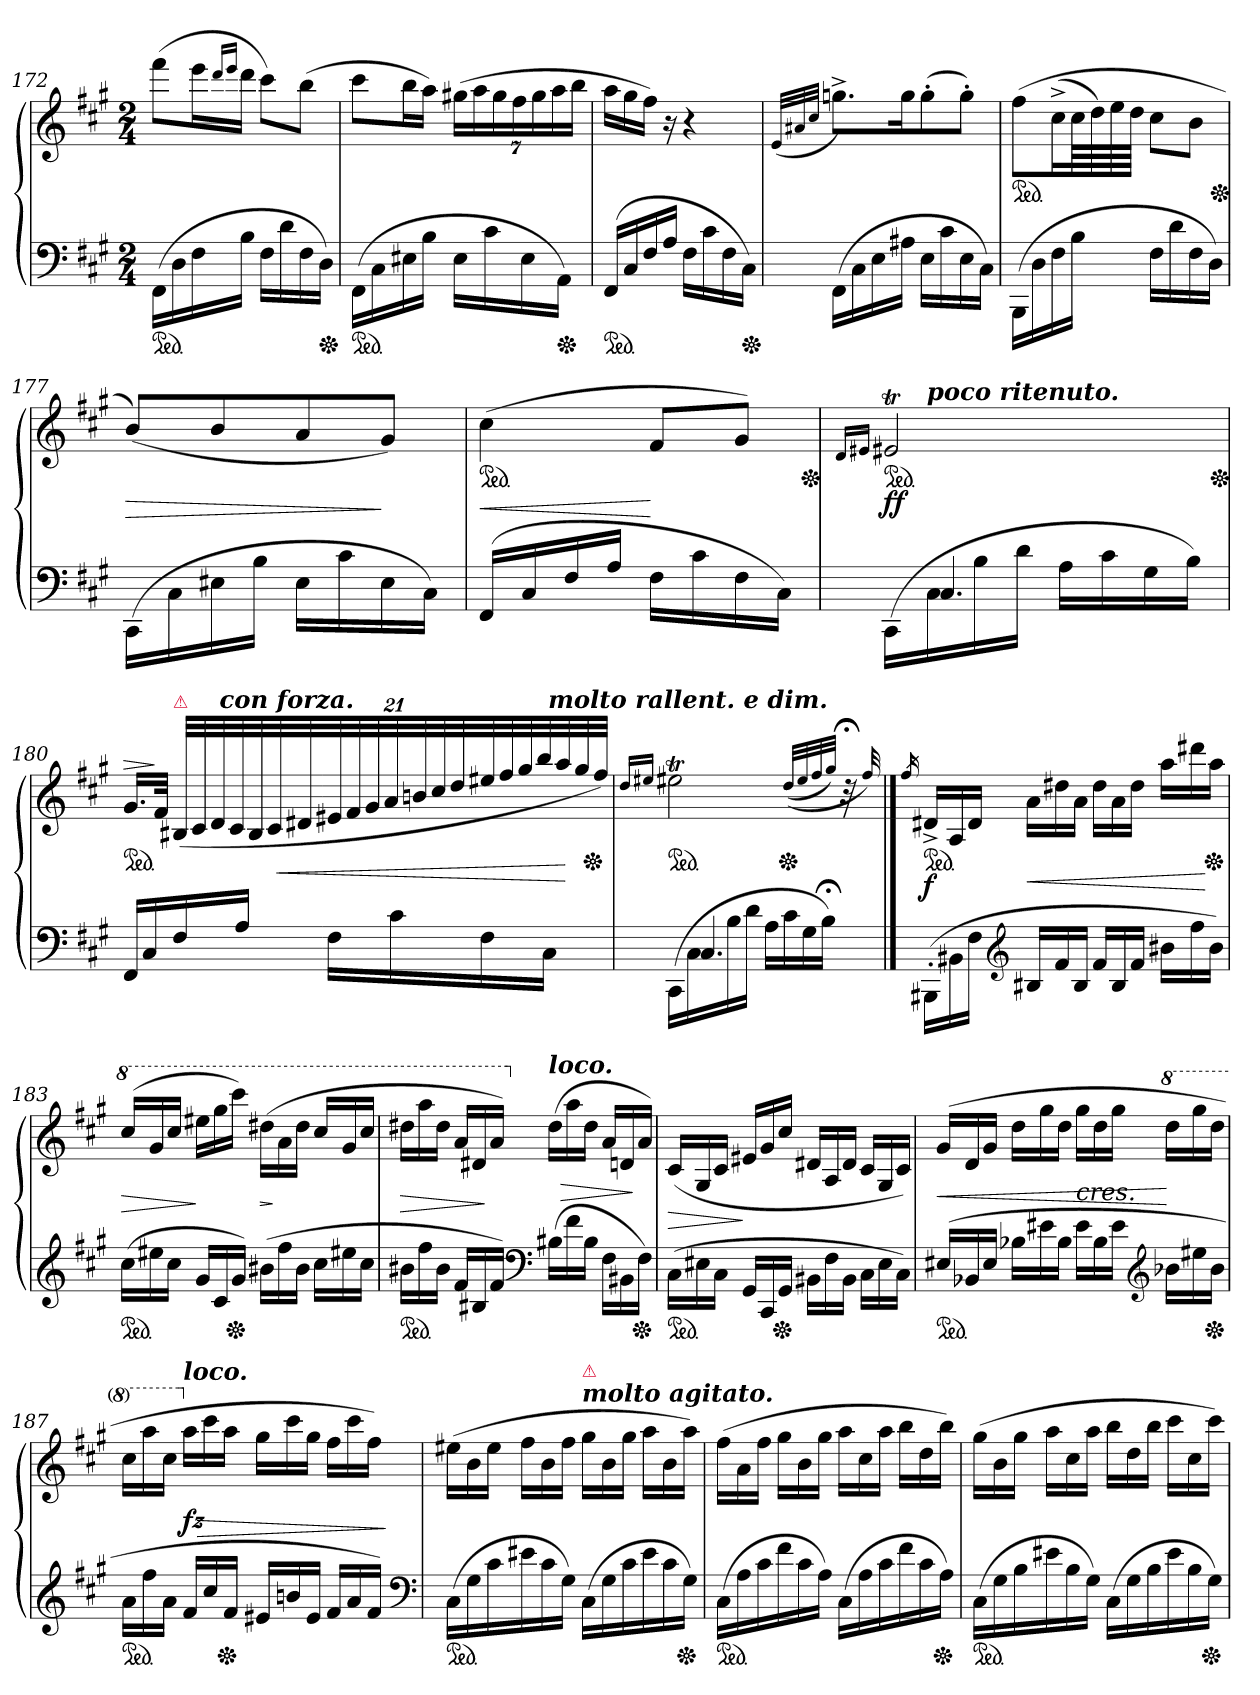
**kern	**kern	**dynam
*part1	*part1	*part1
*staff2	*staff1	*staff1/2
*clefF4	*clefG2	*
*k[f#c#g#]	*k[f#c#g#]	*
*M2/4	*M2/4	*
*ped	*	*
=172	=172	=172
(>16FF#LL	(>8fff#L	.
16D	.	.
16F#	16eeeL	.
.	16qqddd/LL	.
.	16qqeee/JJ	.
16BJJ	16dddJJ	.
16F#LL	8ccc#L)	.
16d	.	.
16F#	(>8bbJ	.
*Xped	*	*
16DJJ)	.	.
=173	=173	=173
*ped	*	*
(>16FF#\LL	8ccc#L	.
16C#	.	.
16E#X	16bbL	.
16BJJ	16aaJJ)	.
16E#LL	(>28gg#XLL	.
.	28aa	.
16c#	.	.
.	28gg#	.
.	28ff#	.
16E#	.	.
.	28gg#	.
.	28aa	.
*Xped	*	*
16AAJJ)	.	.
.	28bbJJ	.
=174	=174	=174
*ped	*	*
(>16FF#LL	16aaLL	.
16C#	16gg#	.
16F#	16ff#JJ)	.
16AJJ	16r	.
16F#LL	4r	.
16c#	.	.
16F#	.	.
*Xped	*	*
16C#JJ)	.	.
=175	=175	=175
.	(<32qqe/LLL	.
.	32qqa#X/	.
.	32qqcc#/JJJ	.
(>16FF#\LL	8.ggn^>L)	.
16C#\	.	.
16E\	.	.
16A#X\JJ	16ggK	.
16ELL	(>8gg'	.
16c#	.	.
16E	8gg'J)	.
16C#JJ)	.	.
=176	=176	=176
*	*ped	*
(>16BBB\LL	(>8ff#L	.
16D\	.	.
16F#\	(>16cc#^L	.
16B\JJ	64cc#LL	.
.	64dd)	.
.	64ee	.
.	64ddJJJJ	.
16F#LL	8cc#L	.
16d	.	.
16F#	8bJ	.
*	*Xped	*
16DJJ)	.	.
=177	=177	=177
(>16CC#\LL	(>8b/L)	>
16C#\	.	.
16E#X\	8b/	.
16B\JJ	.	.
16E#LL	8a/	.
16c#	.	.
16E#	8g#J)	]
16C#JJ)	.	.
=178	=178	=178
*	*ped	*
(>16FF#LL	(>4cc#	<
16C#	.	.
16F#	.	.
16AJJ	.	.
16F#LL	8f#L	[
16c#	.	.
16F#	8g#J)	.
*	*Xped	*
16C#JJ)	.	.
=179	=179	=179
.	16qqd/LL	.
.	16qqe#X/JJ	.
*^	*^	*
*	*	*ped	*	*
(>16CC#\LL	16ryy	2e#Xt	16ryy	f f
!	!	!	!LO:TX:a:Bi:t=poco ritenuto.	!
16C#	4.C#/	.	4..ryy	.
16B\	.	.	.	.
16d\JJ	.	.	.	.
16A\LL	.	.	.	.
16c#	.	.	.	.
16G#	.	.	.	.
*	*	*Xped	*	*
16BJJ)	16ryy	.	.	.
=180	=180	=180	=180	=180
!	!	!	!	!LO:HP:a
*v	*v	*	*	*
*	*v	*v	*
*	*ped	*
16FF#LL	16.g#LL	>
16C#	.	.
.	32f#JJk	]
!	!LO:TX:a:color=crimson:t=⚠	!
16F#	(>56B#X/LLL	.
.	56c#	.
.	56d	.
!	!LO:TX:a:Bi:t=con forza.	!
.	56c#\	.
16AJJ	.	.
.	56B#	.
.	56c#	.
.	56d#X/	<
16F#LL	56e#X	.
.	56f#	.
.	56g#	.
.	56a	.
16c#	.	.
.	56bn	.
.	56cc#	.
.	56dd	.
16F#	56ee#X	.
.	56ff#	.
.	56gg#	.
.	56bb	.
16C#JJ	.	.
!	!LO:TX:a:Bi:t=molto rallent. e dim.	!
.	56aa	.
.	56gg#	[
*	*Xped	*
.	56ff#JJJ)	.
=181	=181	=181
.	16qqdd/LL	.
.	16qqee#X/JJ	.
*^	*	*
*	*	*ped	*
(>16CC#\LL	16ryy	2ee#Xt	.
16C#	4.C#/	.	.
16B	.	.	.
16dJJ	.	.	.
16A\LL	.	.	.
16c#	.	.	.
16G#	.	.	.
*	*	*Xped	*
16B;<JJ)	16ryy	.	.
*v	*v	*	*
.	(<(>32qqdd/LLL	.
.	32qqee#/	.
.	32qqff#/	.
.	32qqgg#/JJJ)	.
.	32qqr;<	.
.	32qqff#/)	.
==182	==182	==182
*	*MM84	*
.	16qff#/	.
*Xtuplet	*Xtuplet	*
!	!LO:TX:a:Bi:t=a Tempo.	!
!	!LO:TX:a:Bi:t=agitato.	!
*	*ped	*
(<24BBB#X'>\LL	24d#X^LL	f
24BB#X\	24A	.
24F#JJ	24d#JJ	.
*clefG2	*	*
24B#XLL	24aLL	<
24f#	24dd#X	.
24B#JJ	24aJJ	.
24f#LL	24dd#LL	.
24B#	24a	.
24f#JJ	24dd#JJ	.
24b#XLL	24aaLL	.
24ff#	24ddd#X	.
*	*Xped	*
24b#JJ)	24aaJJ	[
=183	=183	=183
*	*8va	*
*ped	*	*
(>24cc#LL	(>24ccc#LL	>
24ee#X	24gg#	.
24cc#JJ	24ccc#JJ	.
24g#LL	24eee#XLL	]
24c#	24ggg#	.
*Xped	*	*
24g#JJ)	24cccc#JJ)	.
(>24b#XLL	(>24ddd#XLL	>
24ff#	24aa	]
24b#JJ	24ddd#JJ	.
24cc#LL	24ccc#/LL	.
24ee#X	24gg#/	.
24cc#JJ	24ccc#JJ	.
=184	=184	=184
*ped	*	*
24b#XLL	24ddd#XLL	>
24ff#	24aaa	.
24b#JJ	24ddd#JJ	.
24f#LL	24aaLL	.
24B#X	24dd#X	.
24f#JJ)	24aaJJ)	]
*clefF4	*	*
*	*X8va	*
!	!LO:TX:a:Bi:t=loco.	!
(>24B#XLL	(>24dd#LL	.
24f#	24aa	>
24B#JJ	24dd#JJ	.
24F#LL	24aLL	.
24BB#X	24d	.
*Xped	*	*
24F#JJ)	24aJJ)	]
=185	=185	=185
*ped	*	*
(>24C#\LL	(>24c#LL	>
24E#X\	24G#	.
24C#\JJ	24c#JJ	.
24GG#LL	24e#XLL	]
24CC#	24g#	.
*Xped	*	*
24GG#JJ	24cc#JJ	.
24BB#X\LL	24d#XLL	.
24F#\	24A	.
24BB#\JJ	24d#JJ	.
24C#\LL	24c#LL	.
24E#\	24G#	.
24C#\JJ)	24c#JJ)	.
=186	=186	=186
*ped	*	*
(<24E#XLL	(>24g#LL	<
24BB-X	24d	.
24E#JJ	24g#JJ	.
24B-XLL	24ddLL	.
24e#X	24gg#	.
24B-JJ	24ddJJ	.
!	!LO:TX:c:i:t=cres.	!
24e#LL	24gg#LL	.
24B-	24dd	.
24e#JJ	24gg#JJ	.
*clefG2	*	*
*	*8va	*
24b-XLL	24dddLL	[
24ee#X	24ggg#	.
*Xped	*	*
24b-JJ	24dddJJ	.
=187	=187	=187
*ped	*	*
24a\LL	24ccc#LL	.
24ff#	24aaa	.
24aJJ	24ccc#JJ	.
*	*X8va	*
!	!LO:TX:a:Bi:t=loco.	!
24f#LL	24aaLL	fz
24cc#	24ccc#	>
*Xped	*	*
24f#JJ	24aaJJ	.
24e#X/LL	24gg#LL	.
24bn	24ccc#	.
24e#JJ	24gg#JJ	.
24f#LL	24ff#LL	.
24a	24ccc#	.
24f#JJ)	24ff#JJ)	.
*clefF4	*	*
.	.	]
=188	=188	=188
*ped	*	*
(24C#LL	(>24ee#XLL	.
24G#	24b	.
24c#	24ee#JJ	.
24e#X	24ff#LL	.
24c#	24b	.
24G#JJ)	24ff#JJ	.
!	!LO:TX:a:Bi:t=molto agitato.	!
!	!LO:TX:a:B:color=crimson:t=⚠	!
(24C#LL	24gg#LL	.
24G#	24b	.
24c#	24gg#JJ	.
24e#	24aaLL	.
24c#	24b	.
*Xped	*	*
24G#JJ)	24aaJJ)	.
=189	=189	=189
*ped	*	*
(>24C#LL	(>24ff#LL	.
24A	24a	.
24c#	24ff#JJ	.
24f#	24gg#LL	.
24c#	24b	.
24AJJ)	24gg#JJ	.
(>24C#LL	24aaLL	.
24A	24cc#	.
24c#	24aaJJ	.
24f#	24bbLL	.
24c#	24dd	.
*Xped	*	*
24AJJ)	24bbJJ)	.
=190	=190	=190
*ped	*	*
(>24C#LL	(>24gg#LL	.
24G#	24b	.
24B	24gg#JJ	.
24e#X	24aaLL	.
24B	24cc#	.
24G#JJ)	24aaJJ	.
(>24C#LL	24bbLL	.
24G#	24dd	.
24B	24bbJJ	.
24e#	24ccc#LL	.
24B	24cc#	.
*Xped	*	*
24G#JJ)	24ccc#JJ)	.
=	=	=
*-	*-	*-
